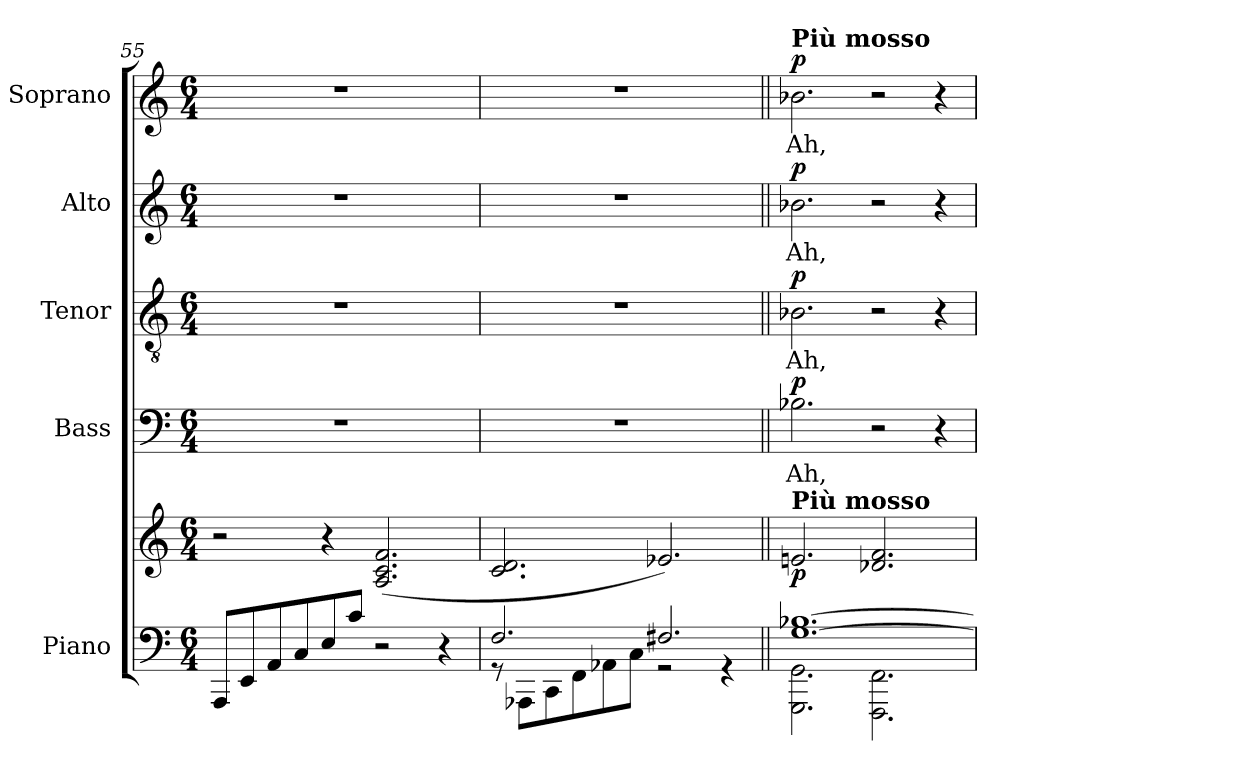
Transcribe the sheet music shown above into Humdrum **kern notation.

**kern	**kern	**dynam	**kern	**text	**dynam	**kern	**text	**dynam	**kern	**text	**dynam	**kern	**text	**dynam
*part5	*part5	*part5	*part4	*part4	*part4	*part3	*part3	*part3	*part2	*part2	*part2	*part1	*part1	*part1
*staff6	*staff5	*staff5/6	*staff4	*staff4	*staff4	*staff3	*staff3	*staff3	*staff2	*staff2	*staff2	*staff1	*staff1	*staff1
*I"Piano	*	*	*I"Bass	*	*	*I"Tenor	*	*	*I"Alto	*	*	*I"Soprano	*	*
*I'Pno	*	*	*	*	*	*	*	*	*	*	*	*	*	*
*clefF4	*clefG2	*	*clefF4	*	*	*clefGv2	*	*	*clefG2	*	*	*clefG2	*	*
*k[]	*k[]	*	*k[]	*	*	*k[]	*	*	*k[]	*	*	*k[]	*	*
*M6/4	*M6/4	*	*M6/4	*	*	*M6/4	*	*	*M6/4	*	*	*M6/4	*	*
=55	=55	=55	=55	=55	=55	=55	=55	=55	=55	=55	=55	=55	=55	=55
8AAA/L	2r	.	1.r	.	.	1.r	.	.	1.r	.	.	1.r	.	.
8EE/	.	.	.	.	.	.	.	.	.	.	.	.	.	.
8AA/	.	.	.	.	.	.	.	.	.	.	.	.	.	.
8C/	.	.	.	.	.	.	.	.	.	.	.	.	.	.
8E/	4r	.	.	.	.	.	.	.	.	.	.	.	.	.
8c/J	.	.	.	.	.	.	.	.	.	.	.	.	.	.
2r	(>2.A/ 2.c/ 2.f/	.	.	.	.	.	.	.	.	.	.	.	.	.
4r	.	.	.	.	.	.	.	.	.	.	.	.	.	.
=56	=56	=56	=56	=56	=56	=56	=56	=56	=56	=56	=56	=56	=56	=56
*^	*	*	*	*	*	*	*	*	*	*	*	*	*	*
2.F/	8rGG	2.c/ 2.d/	.	1.r	.	.	1.r	.	.	1.r	.	.	1.r	.	.
.	8AAA-X\L	.	.	.	.	.	.	.	.	.	.	.	.	.	.
.	8CC\	.	.	.	.	.	.	.	.	.	.	.	.	.	.
.	8FF\	.	.	.	.	.	.	.	.	.	.	.	.	.	.
.	8AA-X\	.	.	.	.	.	.	.	.	.	.	.	.	.	.
.	8C\J	.	.	.	.	.	.	.	.	.	.	.	.	.	.
2.F#X/	2rGG	2.e-X/)	.	.	.	.	.	.	.	.	.	.	.	.	.
.	4rGG	.	.	.	.	.	.	.	.	.	.	.	.	.	.
=57||	=57||	=57||	=57||	=57||	=57||	=57||	=57||	=57||	=57||	=57||	=57||	=57||	=57||	=57||	=57||
*	*	*MM216	*	*	*	*	*	*	*	*	*	*	*MM216	*	*
!	!	!	!	!	!	!	!	!	!	!	!	!	!LO:TX:a:B:t=Più mosso	!	!
!	!	!LO:TX:a:B:t=Più mosso	!	!	!	!	!	!	!	!	!	!	!	!	!
!	!	!	!LO:DY:b	!	!LO:LY:b	!LO:DY:a	!	!LO:LY:b	!LO:DY:a	!	!LO:LY:b	!LO:DY:a	!	!LO:LY:b	!LO:DY:a
[1.G [1.B-X	2.GGG\ 2.GG\	2.en/	p	2.B-X\	-Ah,	p	2.B-X\	-Ah,	p	2.b-X\	-Ah,	p	2.b-X\	-Ah,	p
.	2.FFF\ 2.FF\	2.d-X/ 2.f/	.	2r	.	.	2r	.	.	2r	.	.	2r	.	.
.	.	.	.	4r	.	.	4r	.	.	4r	.	.	4r	.	.
*v	*v	*	*	*	*	*	*	*	*	*	*	*	*	*	*
=	=	=	=	=	=	=	=	=	=	=	=	=	=	=
*-	*-	*-	*-	*-	*-	*-	*-	*-	*-	*-	*-	*-	*-	*-
